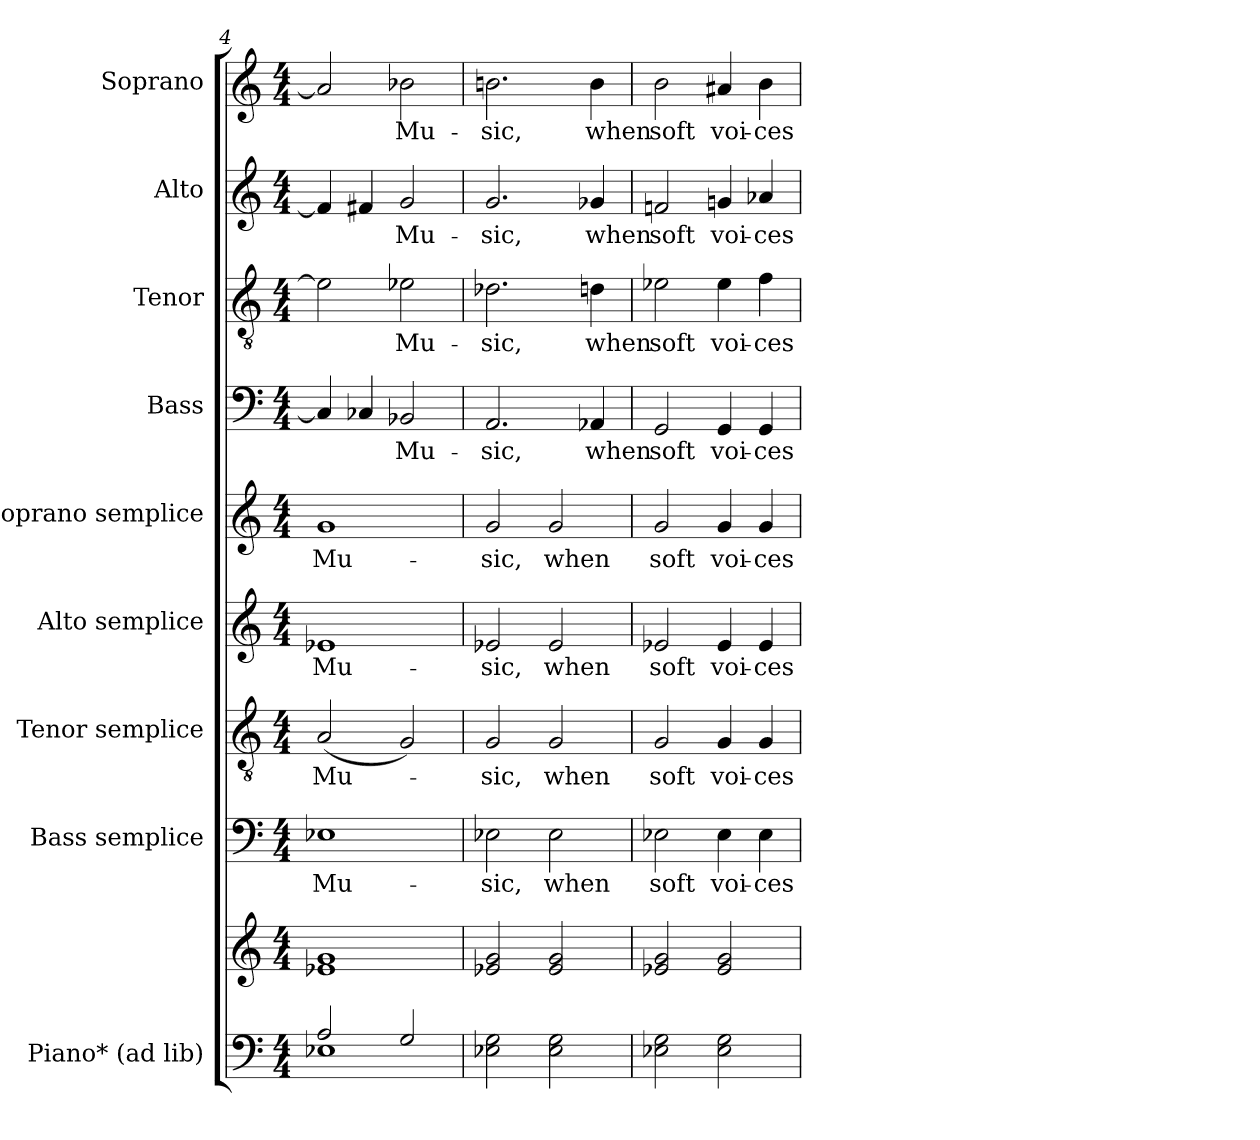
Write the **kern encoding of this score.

**kern	**kern	**kern	**text	**kern	**text	**kern	**text	**kern	**text	**kern	**text	**kern	**text	**kern	**text	**kern	**text
*part9	*part9	*part8	*part8	*part7	*part7	*part6	*part6	*part5	*part5	*part4	*part4	*part3	*part3	*part2	*part2	*part1	*part1
*staff10	*staff9	*staff8	*staff8	*staff7	*staff7	*staff6	*staff6	*staff5	*staff5	*staff4	*staff4	*staff3	*staff3	*staff2	*staff2	*staff1	*staff1
*I"Piano* (ad lib)	*	*I"Bass semplice	*	*I"Tenor semplice	*	*I"Alto semplice	*	*I"Soprano semplice	*	*I"Bass	*	*I"Tenor	*	*I"Alto	*	*I"Soprano	*
*	*	*I'B.	*	*I'T.	*	*I'A.	*	*I'S.	*	*I'B.	*	*I'T.	*	*I'A.	*	*I'S.	*
*clefF4	*clefG2	*clefF4	*	*clefGv2	*	*clefG2	*	*clefG2	*	*clefF4	*	*clefGv2	*	*clefG2	*	*clefG2	*
*	*	*	*	*ITrd7c12	*	*	*	*	*	*	*	*ITrd7c12	*	*	*	*	*
*k[]	*k[]	*k[]	*	*k[]	*	*k[]	*	*k[]	*	*k[]	*	*k[]	*	*k[]	*	*k[]	*
*C:	*C:	*C:	*	*C:	*	*C:	*	*C:	*	*C:	*	*C:	*	*C:	*	*C:	*
*M4/4	*M4/4	*M4/4	*	*M4/4	*	*M4/4	*	*M4/4	*	*M4/4	*	*M4/4	*	*M4/4	*	*M4/4	*
=4	=4	=4	=4	=4	=4	=4	=4	=4	=4	=4	=4	=4	=4	=4	=4	=4	=4
*^	*	*	*	*	*	*	*	*	*	*	*	*	*	*	*	*	*
!	!	!	!	!LO:LY:b:color=#000000	!	!	!	!	!	!	!	!	!	!	!	!	!	!
!	!	!	!	!	!	!LO:LY:b:color=#000000	!	!	!	!	!	!	!	!	!	!	!	!
!	!	!	!	!	!	!	!	!LO:LY:b:color=#000000	!	!	!	!	!	!	!	!	!	!
!	!	!	!	!	!	!	!	!	!	!LO:LY:b:color=#000000	!	!	!	!	!	!	!	!
2Ai/	1E-Xi	1e-Xi 1gi	1E-Xi	Mu-	(2AAi/	Mu-	1e-Xi	Mu-	1gi	Mu-	4Ci/]	.	2E-i\]	.	4fi/]	.	2ai/]	.
.	.	.	.	.	.	.	.	.	.	.	4C-Xi/	.	.	.	4f#Xi/	.	.	.
!	!	!	!	!	!	!	!	!	!	!	!	!LO:LY:b:color=#000000	!	!	!	!	!	!
!	!	!	!	!	!	!	!	!	!	!	!	!	!	!LO:LY:b:color=#000000	!	!	!	!
!	!	!	!	!	!	!	!	!	!	!	!	!	!	!	!	!LO:LY:b:color=#000000	!	!
!	!	!	!	!	!	!	!	!	!	!	!	!	!	!	!	!	!	!LO:LY:b:color=#000000
2Gi/	.	.	.	.	2GGi/)	.	.	.	.	.	2BB-Xi/	Mu-	2E-Xi\	Mu-	2gi/	Mu-	2b-Xi\	Mu-
*v	*v	*	*	*	*	*	*	*	*	*	*	*	*	*	*	*	*	*
=5	=5	=5	=5	=5	=5	=5	=5	=5	=5	=5	=5	=5	=5	=5	=5	=5	=5
!	!	!	!LO:LY:b:color=#000000	!	!	!	!	!	!	!	!	!	!	!	!	!	!
!	!	!	!	!	!LO:LY:b:color=#000000	!	!	!	!	!	!	!	!	!	!	!	!
!	!	!	!	!	!	!	!LO:LY:b:color=#000000	!	!	!	!	!	!	!	!	!	!
!	!	!	!	!	!	!	!	!	!LO:LY:b:color=#000000	!	!	!	!	!	!	!	!
!	!	!	!	!	!	!	!	!	!	!	!LO:LY:b:color=#000000	!	!	!	!	!	!
!	!	!	!	!	!	!	!	!	!	!	!	!	!LO:LY:b:color=#000000	!	!	!	!
!	!	!	!	!	!	!	!	!	!	!	!	!	!	!	!LO:LY:b:color=#000000	!	!
!	!	!	!	!	!	!	!	!	!	!	!	!	!	!	!	!	!LO:LY:b:color=#000000
2E-Xi\ 2Gi	2e-Xi/ 2gi	2E-Xi\	-sic,	2GGi/	-sic,	2e-Xi/	-sic,	2gi/	-sic,	2.AAi/	-sic,	2.D-Xi\	-sic,	2.gi/	-sic,	2.bni\	-sic,
!	!	!	!LO:LY:b:color=#000000	!	!	!	!	!	!	!	!	!	!	!	!	!	!
!	!	!	!	!	!LO:LY:b:color=#000000	!	!	!	!	!	!	!	!	!	!	!	!
!	!	!	!	!	!	!	!LO:LY:b:color=#000000	!	!	!	!	!	!	!	!	!	!
!	!	!	!	!	!	!	!	!	!LO:LY:b:color=#000000	!	!	!	!	!	!	!	!
2E-i\ 2Gi	2e-i/ 2gi	2E-i\	when	2GGi/	when	2e-i/	when	2gi/	when	.	.	.	.	.	.	.	.
!	!	!	!	!	!	!	!	!	!	!	!LO:LY:b:color=#000000	!	!	!	!	!	!
!	!	!	!	!	!	!	!	!	!	!	!	!	!LO:LY:b:color=#000000	!	!	!	!
!	!	!	!	!	!	!	!	!	!	!	!	!	!	!	!LO:LY:b:color=#000000	!	!
!	!	!	!	!	!	!	!	!	!	!	!	!	!	!	!	!	!LO:LY:b:color=#000000
.	.	.	.	.	.	.	.	.	.	4AA-Xi/	when	4Dni\	when	4g-Xi/	when	4bi\	when
=6	=6	=6	=6	=6	=6	=6	=6	=6	=6	=6	=6	=6	=6	=6	=6	=6	=6
!	!	!	!LO:LY:b:color=#000000	!	!	!	!	!	!	!	!	!	!	!	!	!	!
!	!	!	!	!	!LO:LY:b:color=#000000	!	!	!	!	!	!	!	!	!	!	!	!
!	!	!	!	!	!	!	!LO:LY:b:color=#000000	!	!	!	!	!	!	!	!	!	!
!	!	!	!	!	!	!	!	!	!LO:LY:b:color=#000000	!	!	!	!	!	!	!	!
!	!	!	!	!	!	!	!	!	!	!	!LO:LY:b:color=#000000	!	!	!	!	!	!
!	!	!	!	!	!	!	!	!	!	!	!	!	!LO:LY:b:color=#000000	!	!	!	!
!	!	!	!	!	!	!	!	!	!	!	!	!	!	!	!LO:LY:b:color=#000000	!	!
!	!	!	!	!	!	!	!	!	!	!	!	!	!	!	!	!	!LO:LY:b:color=#000000
2E-Xi\ 2Gi	2e-Xi/ 2gi	2E-Xi\	soft	2GGi/	soft	2e-Xi/	soft	2gi/	soft	2GGi/	soft	2E-Xi\	soft	2fni/	soft	2bi\	soft
!	!	!	!LO:LY:b:color=#000000	!	!	!	!	!	!	!	!	!	!	!	!	!	!
!	!	!	!	!	!LO:LY:b:color=#000000	!	!	!	!	!	!	!	!	!	!	!	!
!	!	!	!	!	!	!	!LO:LY:b:color=#000000	!	!	!	!	!	!	!	!	!	!
!	!	!	!	!	!	!	!	!	!LO:LY:b:color=#000000	!	!	!	!	!	!	!	!
!	!	!	!	!	!	!	!	!	!	!	!LO:LY:b:color=#000000	!	!	!	!	!	!
!	!	!	!	!	!	!	!	!	!	!	!	!	!LO:LY:b:color=#000000	!	!	!	!
!	!	!	!	!	!	!	!	!	!	!	!	!	!	!	!LO:LY:b:color=#000000	!	!
!	!	!	!	!	!	!	!	!	!	!	!	!	!	!	!	!	!LO:LY:b:color=#000000
2E-i\ 2Gi	2e-i/ 2gi	4E-i\	voi-	4GGi/	voi-	4e-i/	voi-	4gi/	voi-	4GGi/	voi-	4E-i\	voi-	4gni/	voi-	4a#Xi/	voi-
!	!	!	!LO:LY:b:color=#000000	!	!	!	!	!	!	!	!	!	!	!	!	!	!
!	!	!	!	!	!LO:LY:b:color=#000000	!	!	!	!	!	!	!	!	!	!	!	!
!	!	!	!	!	!	!	!LO:LY:b:color=#000000	!	!	!	!	!	!	!	!	!	!
!	!	!	!	!	!	!	!	!	!LO:LY:b:color=#000000	!	!	!	!	!	!	!	!
!	!	!	!	!	!	!	!	!	!	!	!LO:LY:b:color=#000000	!	!	!	!	!	!
!	!	!	!	!	!	!	!	!	!	!	!	!	!LO:LY:b:color=#000000	!	!	!	!
!	!	!	!	!	!	!	!	!	!	!	!	!	!	!	!LO:LY:b:color=#000000	!	!
!	!	!	!	!	!	!	!	!	!	!	!	!	!	!	!	!	!LO:LY:b:color=#000000
.	.	4E-i\	-ces	4GGi/	-ces	4e-i/	-ces	4gi/	-ces	4GGi/	-ces	4Fi\	-ces	4a-Xi/	-ces	4bi\	-ces
=	=	=	=	=	=	=	=	=	=	=	=	=	=	=	=	=	=
*-	*-	*-	*-	*-	*-	*-	*-	*-	*-	*-	*-	*-	*-	*-	*-	*-	*-
